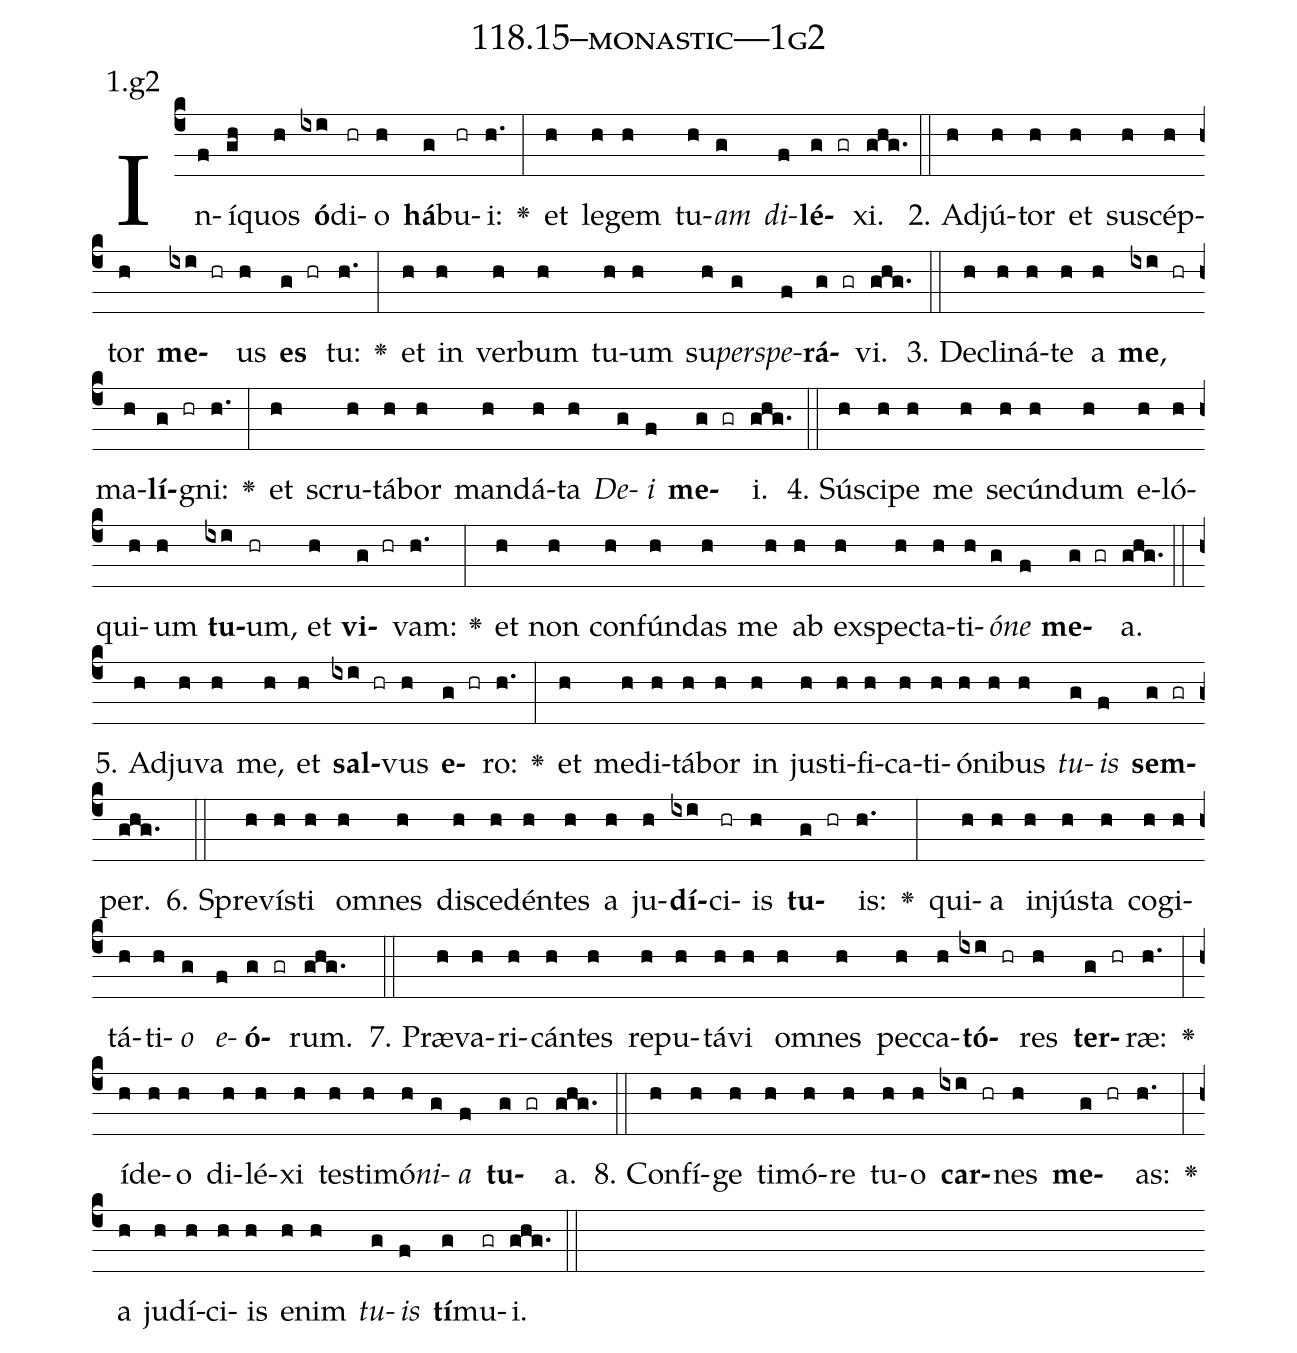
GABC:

name: 118.15--monastic---1g2;
annotation: 1.g2;
%%
(c4)In(f)í(gh)quos(h) <b>ó</b>(ixi)di(hr)o(h) <b>há</b>(g)bu(hr)i:(h.) <v>\greheightstar</v>(:) et(h) le(h)gem(h) tu(h)<i>am</i>(g) <i>di</i>(f)<b>lé</b>(g gr)xi.(ghg.) (::)
2. Ad(h)jú(h)tor(h) et(h) su(h)scép(h)tor(h) <b>me</b>(ixi hr)us(h) <b>es</b>(g hr) tu:(h.) <v>\greheightstar</v>(:) et(h) in(h) ver(h)bum(h) tu(h)um(h) su(h)<i>per</i>(g)<i>spe</i>(f)<b>rá</b>(g gr)vi.(ghg.) (::)
3. De(h)cli(h)ná(h)te(h) a(h) <b>me</b>,(ixi hr) ma(h)<b>lí</b>(g hr)gni:(h.) <v>\greheightstar</v>(:) et(h) scru(h)tá(h)bor(h) man(h)dá(h)ta(h) <i>De</i>(g)<i>i</i>(f) <b>me</b>(g gr)i.(ghg.) (::)
4. Sú(h)sci(h)pe(h) me(h) se(h)cún(h)dum(h) e(h)ló(h)qui(h)um(h) <b>tu</b>(ixi)um,(hr) et(h) <b>vi</b>(g hr)vam:(h.) <v>\greheightstar</v>(:) et(h) non(h) con(h)fún(h)das(h) me(h) ab(h) ex(h)spec(h)ta(h)ti(h)<i>ó</i>(g)<i>ne</i>(f) <b>me</b>(g gr)a.(ghg.) (::)
5. Ad(h)ju(h)va(h) me,(h) et(h) <b>sal</b>(ixi hr)vus(h) <b>e</b>(g hr)ro:(h.) <v>\greheightstar</v>(:) et(h) me(h)di(h)tá(h)bor(h) in(h) jus(h)ti(h)fi(h)ca(h)ti(h)ó(h)ni(h)bus(h) <i>tu</i>(g)<i>is</i>(f) <b>sem</b>(g gr)per.(ghg.) (::)
6. Spre(h)vís(h)ti(h) om(h)nes(h) di(h)sce(h)dén(h)tes(h) a(h) ju(h)<b>dí</b>(ixi)ci(hr)is(h) <b>tu</b>(g hr)is:(h.) <v>\greheightstar</v>(:) qui(h)a(h) in(h)jús(h)ta(h) co(h)gi(h)tá(h)ti(h)<i>o</i>(g) <i>e</i>(f)<b>ó</b>(g gr)rum.(ghg.) (::)
7. Præ(h)va(h)ri(h)cán(h)tes(h) re(h)pu(h)tá(h)vi(h) om(h)nes(h) pec(h)ca(h)<b>tó</b>(ixi hr)res(h) <b>ter</b>(g hr)ræ:(h.) <v>\greheightstar</v>(:) íd(h)e(h)o(h) di(h)lé(h)xi(h) tes(h)ti(h)mó(h)<i>ni</i>(g)<i>a</i>(f) <b>tu</b>(g gr)a.(ghg.) (::)
8. Con(h)fí(h)ge(h) ti(h)mó(h)re(h) tu(h)o(h) <b>car</b>(ixi hr)nes(h) <b>me</b>(g hr)as:(h.) <v>\greheightstar</v>(:) a(h) ju(h)dí(h)ci(h)is(h) e(h)nim(h) <i>tu</i>(g)<i>is</i>(f) <b>tí</b>(g)mu(gr)i.(ghg.) (::)
